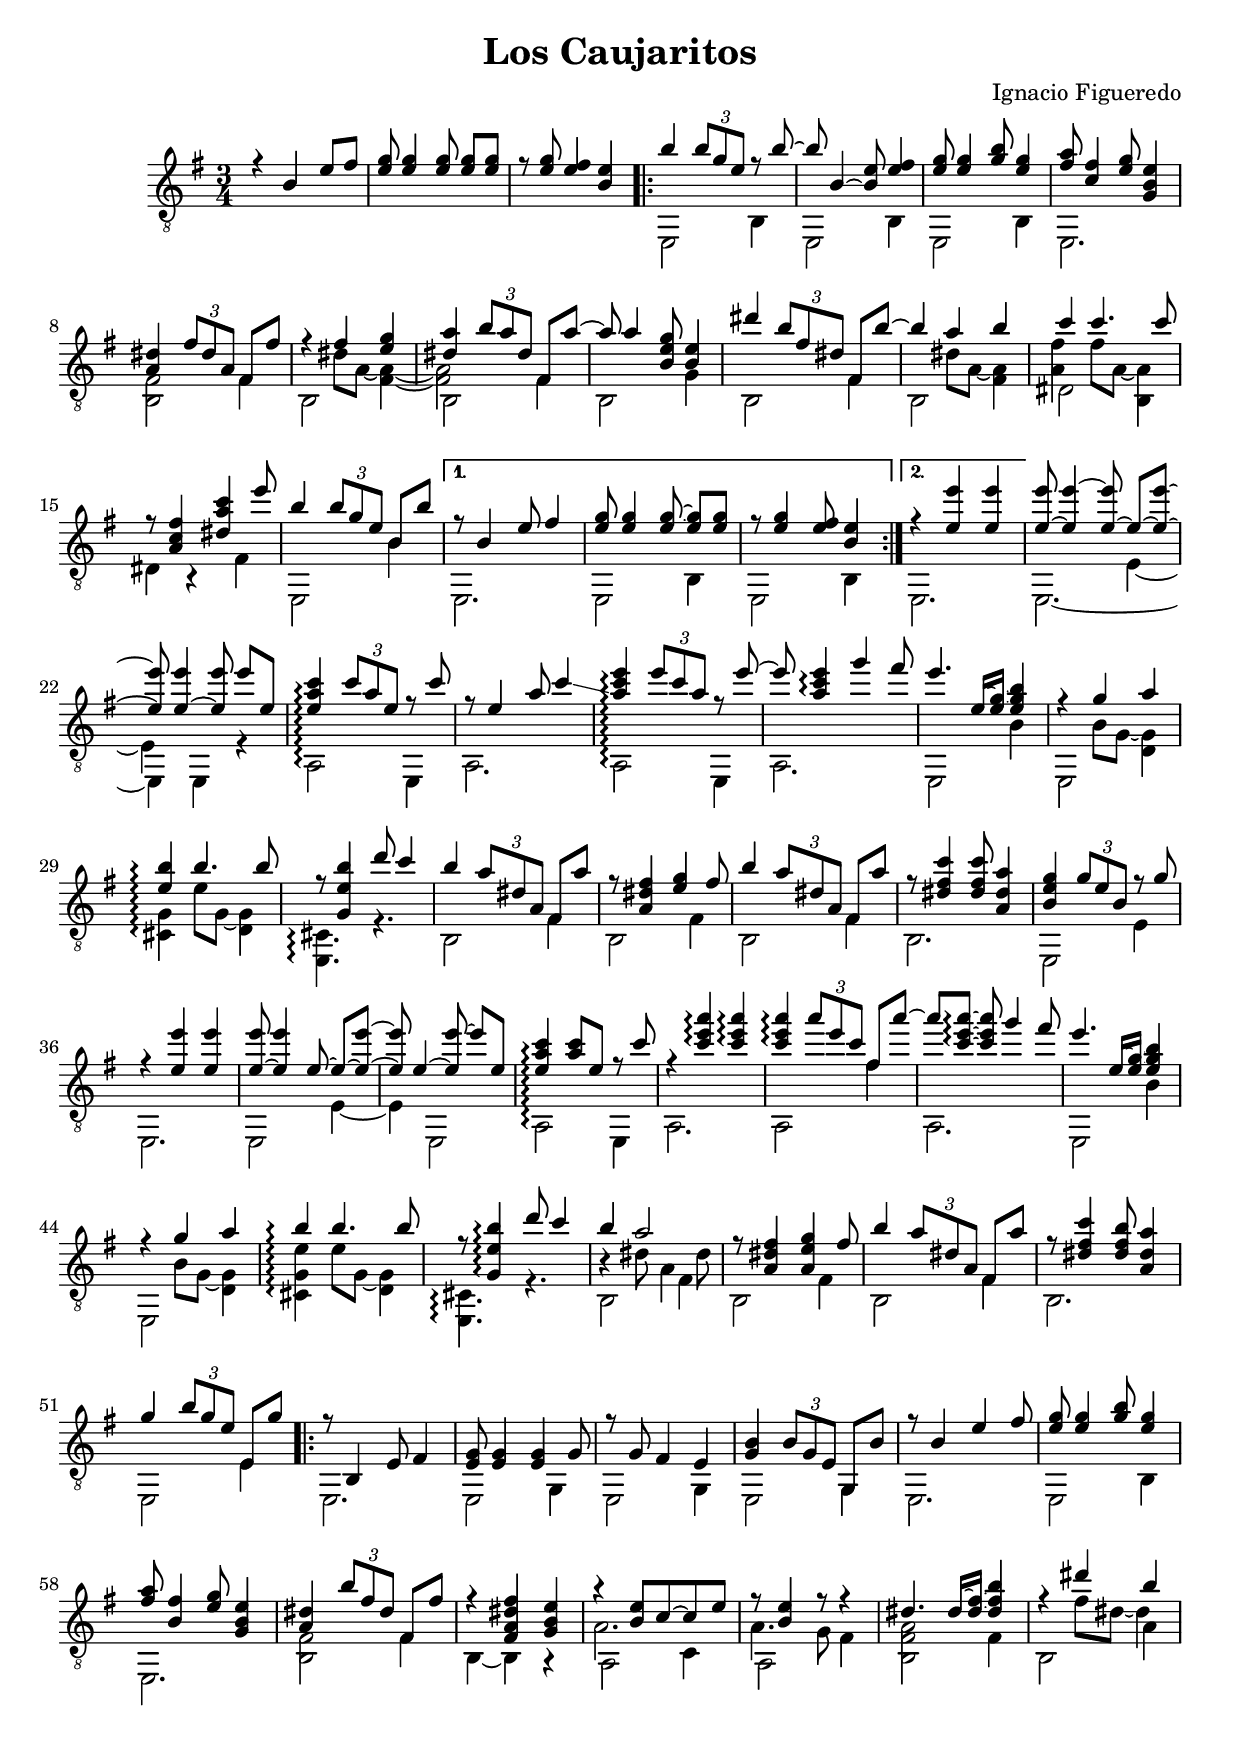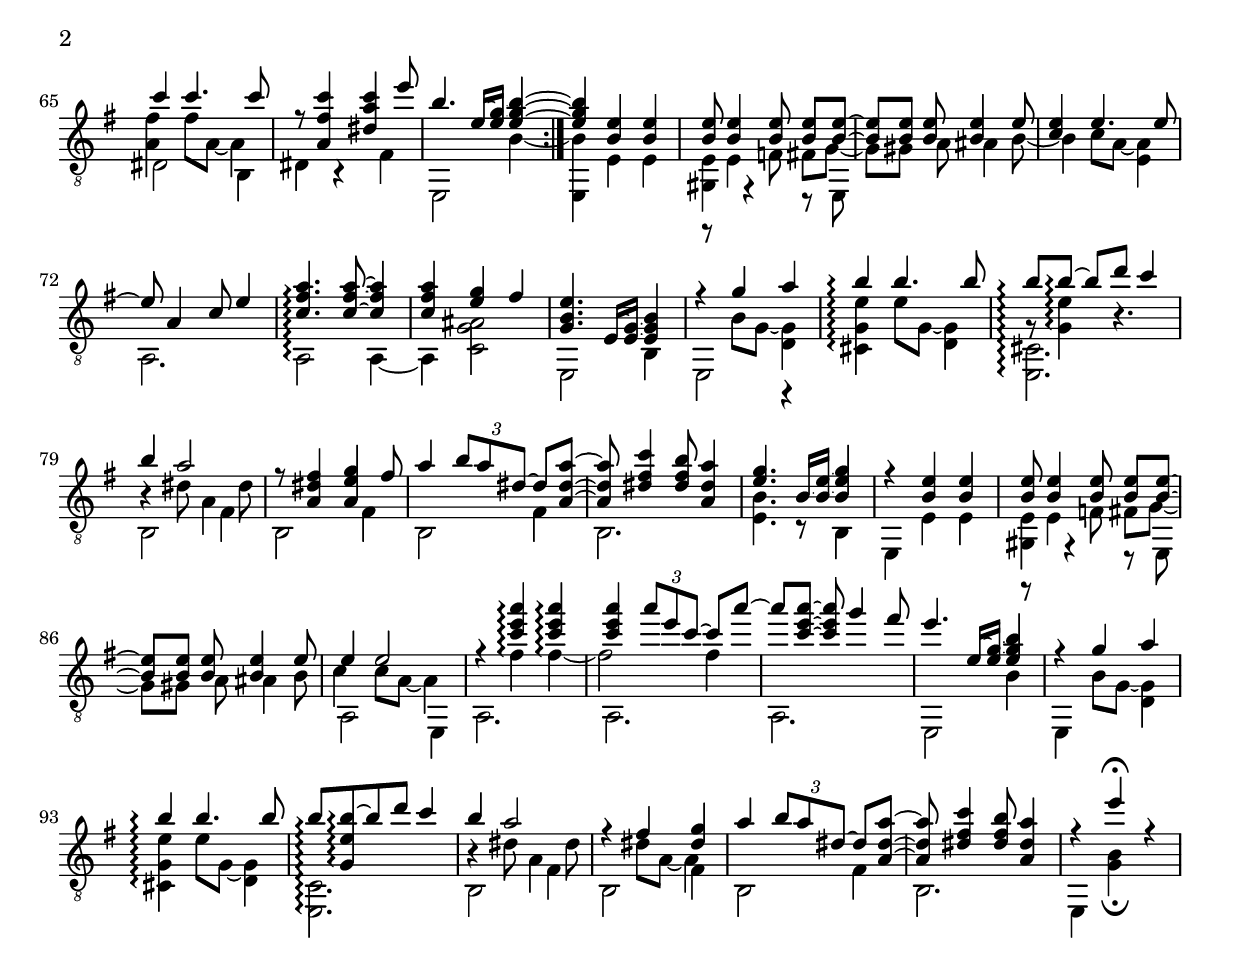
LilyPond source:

\header {
  title = "Los Caujaritos"
  composer = "Ignacio Figueredo"
}
\version "2.24.1"
\score {
  \new Staff \with {
    \consists  "Span_arpeggio_engraver" 
  }
  <<
    \new Voice = "melody" {
      \voiceOne
      \relative {
  \set Staff.connectArpeggios = ##t
  \time 3/4
  \key e \minor
  \clef "treble_8"
  r4 b e8 fis
  <e g> <e g>4 \autoBeamOff <e g>8 \autoBeamOn <e g> <e g>
  r <e g> <e fis>4 <b e>
  \repeat volta 2 {
    % meas. 4
    b' \tuplet 3/2 { b8 g e } r b'~
    b b,4~ <b e>8 <e fis>4
    <e g>8 <e g>4 <g b>8 <e g>4
    <fis a>8 <c fis>4 <e g>8 <g, b e>4
    <a dis> \tuplet 3/2 { fis'8 dis a } fis8 fis'
    % meas. 9
    r4 fis <e g>
    <dis a'> \tuplet 3/2 { b'8 a dis, } fis,8 a'~
    a a4 <b, e g>8 <b e>4
    dis' \tuplet 3/2 { b8 fis dis } fis,8 b'~
    b4 a b
    % meas. 14
    c c4. c8
    r <a, fis' c>4 <dis a' c> e'8
    b4 \tuplet 3/2 { b8 g e } b b'
    \alternative {
      \volta 1 {
        r8 b,4 e8 fis4
        <e g>8 <e g>4 \autoBeamOff <e~ g~>8 \autoBeamOn <e g> <e g>
        r <e g>4 <e fis>8 <b e>4
      }
      \volta 2 {
        r <e e'> <e e'>
      }
    }
  }
  % meas. 21
  <e~ e'>8 <e e'~>4 \autoBeamOff <e~ e'>8 \autoBeamOn e~ <e~ e'~>
  <e e'>8 <e~ e'>4 \autoBeamOff <e e'>8 \autoBeamOn e' e,
  <e a c>4\arpeggio \tuplet 3/2 { c'8 a e } r8 c'
  r e,4 a8 c4\glissando
  <a c e>\arpeggio \tuplet 3/2 { e'8 c a } r e'~
  e <a, c e>4\arpeggio g'4 fis8
  % meas. 27
  e4. e,16~ <e~ g~> <e g b>4
  r4 g a
  <e b'>\arpeggio b'4. b8
  r <g, e' b'>4 d''8 c4
  b \tuplet 3/2 { a8 dis, a } fis a'
  r8 <a, dis fis>4 <e' g> fis8
  b4 \tuplet 3/2 { a8 dis, a } fis a'
  % meas. 34
  r8 <dis, fis c'>4 <dis fis c'>8 <a dis a'>4
  <b e g> \tuplet 3/2 { g'8 e b } r g'
  r4 <e e'> <e e'>
  <e~ e'>8 <e e'>4 \autoBeamOff e8~ \autoBeamOn e~ <e~ e'~>
  <e e'> e4~ \autoBeamOff <e e'~>8 \autoBeamOn e' e,
  <e a c>4\arpeggio <a c>8 e r c'
  % meas. 40
  r4 <c e a>\arpeggio <c e a>\arpeggio
  <c e a>\arpeggio \tuplet 3/2 { a'8 e c } fis, a'~
  a <c,~ e~ a~>\arpeggio <c e a>\noBeam g'4 fis8
  e4. e,16~ <e~ g~> <e g b>4
  r g a
  b\arpeggio b4. b8
  % meas. 46
  r <g, e' b'>4\arpeggio d''8 c4
  b a2
  r8 <a, dis fis>4 <a e' g> fis'8
  b4 \tuplet 3/2 { a8 dis, a } fis a'
  r <dis, fis c'>4 <dis fis b>8 <a dis a'>4
  g'4 \tuplet 3/2 { b8 g e } e, g'
  % meas. 52
  \repeat volta 2 {
    r8 b,,4 e8 fis4
    <e g>8 <e g>4 <e g> g8
    r g fis4 e4
    <g b> \tuplet 3/2 { b8 g e } g, b'
    r b4 e fis8
    <e g> <e g>4 <g b>8 <e g>4
    <fis a>8 <b, fis'>4 <e g>8 <g, b e>4
    % meas. 59
    <a dis> \tuplet 3/2 { b'8 fis dis } fis, fis'
    r4 <fis, a dis fis> <g b e>
    r <b e>8 c~ c e
    r <b e>4 r8 r4
    dis4. dis16~ <dis~ fis~> <dis fis b>4
    r dis' b
    c c4. c8
    r <a, fis' c'>4 <dis a' c> e'8
    b4. e,16~ <e~ g~> <e~ g~ b~>4
  }
  % meas. 68
  <e g b> <b e> <b e>
  <b e>8 <b e>4 \autoBeamOff <b e>8 \autoBeamOn <b e> <b~ e~>
  <b e> <b e> <b e>\noBeam <b e>4 e8
  <c e>4 e4. e8~
  e a,4 c8 e4
  <c fis a>4.\arpeggio <c~ fis~ a~>8 <c fis a>4
  <c fis a> <e g> fis
  % meas. 75
  <g, b e>4. e16~ <e~ g~> <e g b>4
  r4 g' a
  b\arpeggio b4. b8
  b[\arpeggio b~]\arpeggio b[ d] c4
  b a2
  r8 <a, dis fis>4 <a e' g> fis'8
  % meas. 81
  a4 \tuplet 3/2 { b8 a dis,~ } dis <a~ dis~ a'~>
  <a dis a'> <dis fis c'>4 <dis fis b>8 <a dis a'>4
  <e' g>4. b16~ <b~ e~> <b e g>4
  r <b e> <b e>
  <b e>8 <b e>4 \autoBeamOff <b e>8 \autoBeamOn <b e> <b~ e~>
  <b e> <b e> <b e>\noBeam <b e>4 e8
  e4 e2
  % meas. 88
  r4 <c' e a>\arpeggio <c e a>\arpeggio
  <c e a> \tuplet 3/2 { a'8 e c~ } c a'~
  a <c,~ e~ a~> <c e a>\noBeam g'4 fis8
  e4. e,16~ <e~ g~> <e g b>4
  r4 g a
  b4\arpeggio b4. b8
  % meas. 94
  b\arpeggio <g, e' b'~>\arpeggio b' d c4
  b4 a2
  r4 fis4 <dis g>4
  a'4  \tuplet 3/2 { b8 a dis,~ } dis <a~ dis~ a'~>
  <a dis a'> <dis fis c'>4 <dis fis b>8 <a dis a'>4
  r4 e''4\fermata r4
}

    }
    \new Voice = "accompaniment" {
      \voiceTwo
      \relative {
  %\set Staff.connectArpeggios = ##t
  %\time 3/4
  %\key e \minor
  %\clef "treble_8"
  s2.
  s2.
  s2.
  %\repeat volta 2 {
    % meas. 4
    e,2 b'4
    e,2 b'4
    e,2 b'4
    e,2.
    <b' fis'>2 fis'4
    % meas. 9
    \voices 2,4 << { b,2 s4 } \\ { s4 dis'8 a~ <fis~ a~>4 } >>
    \voices 2,4 << { b,2 fis'4 } \\ { <fis a>2 s4 } >>
    b,2 g'4
    b,2 fis'4
    \voices 2,4 << { b,2 s4 } \\ { s4 dis'8 a~ <fis a>4 } >>
    % meas. 14
    \voices 2,4 << { dis2 s4 } \\ { <a' fis'>4 fis'8 a,~ <b, a'>4 } >>
    dis4 r fis
    e,2 b''4
    %\alternative {
      %\volta 1 {
        e,,2.
        e2 b'4
        e,2 b'4
      %}
      %\volta 2 {
        e,2.
      %}
    %}
  %}
  % meas. 21
  \voices 2,4 << { e2.~ } \\ { s2 e'4~ } >>
  \voices 2,4 << { e,4 e r } \\ { e' s2 } >>
  a,2\arpeggio e4
  a2.
  a2\arpeggio e4
  a2.
  % meas. 27
  e2 b''4
  \voices 2,4 << { e,,2 s4 } \\ { s4 b''8 g~ <d g>4 } >>
  <cis g'>4\arpeggio e'8 g,~ <d g>4
  <e, cis'>4.\arpeggio r4.
  b'2 fis'4
  b,2 fis'4
  b,2 fis'4
  % meas. 34
  b,2.
  e,2 e'4
  e,2.
  e2 e'4~
  e e,2
  a2\arpeggio e4
  % meas. 40
  a2.
  a2 fis''4
  a,,2.
  e2 b''4
  \voices 2,4 << { e,,2 s4 } \\ { s4 b''8 g~ <d g>4 } >>
  <cis g' e'>4\arpeggio e'8 g,~ <d g>4
  % meas. 46
  <e, cis'>4.\arpeggio r
  \voices 2,4 << { b'2 fis'4 } \\ { b4\rest dis8 a4 dis8 } >>
  b,2 fis'4
  b,2 fis'4
  b,2.
  e,2 e'4
  % meas. 52
  %\repeat volta 2 {
    e,2.
    e2 g4
    e2 g4
    e2 g4
    e2.
    e2 b'4
    e,2.
    % meas. 59
    <b' fis'>2 fis'4
    b,4~ b r
    \voices 2,4 << { a2 c4 } \\ { a'2. } >>
    \voices 2,4 << { a,2 fis'4 } \\ { a4. g8 s4 } >>
    <b, fis' a>2 fis'4
    \voices 2,4 << { b,2 a'4 } \\ { s4 fis'8 dis~ dis4 } >>
    \voices 2,4 << { dis,2 b4 } \\ { <a' fis'>4 fis'8 a,~ a4 } >>
    dis,4 r fis
    e,2 b''4~
  %}
  % meas. 68
  <e,, b''> e' e
  \voices 2,4 << { <gis, e'> r r8 e } \\ { r8 e'4 \autoBeamOff f8 \autoBeamOn fis g~ } >>
  \voices 2,4 << { s2. } \\ { g8 gis8 a8\noBeam ais4 b8~ } >>
  \voices 2,4 << { s2. } \\ { \voiceFour b4 c8 a8~ <e a>4 } >>
  a,2.
  a2\arpeggio a4~
  a <c g' ais>2
  % meas. 75
  e,2 b'4
  \voices 2,4 << { e,2  r4 } \\ { s4 b''8 g~ <d g>4 } >>
  <cis g' e'>\arpeggio e'8 g,~ <d g>4
  \voices 2,4 << { <e, cis'>2.\arpeggio } \\ { g'8\rest <g e'>4\arpeggio b4.\rest } >>
  \voices 2,4 << { b,2 fis'4 } \\ { b4\rest dis8 a4 dis8 } >>
  b,2 fis'4
  % meas. 81
  b,2 fis'4
  b,2.
  <e b'>4. r8 b4
  e, e' e
  \voices 2,4 << { <gis, e'> r r8 e } \\ { r8 e'4 \autoBeamOff f8 \autoBeamOn fis g~ } >>
  \voices 2,4 << { s2. } \\ { g8 gis8 a8\noBeam ais4 b8 } >>
  \voices 2,4 << { a,2 e4 } \\ { c''4 c8 a~ a4 } >>
  % meas. 88
  \voices 2,4 << { a,2. } \\ { s4 fis''\arpeggio fis~\arpeggio } >>
  \voices 2,4 << { a,,2. } \\ { fis''2 fis4 } >>
  a,,2.
  e2 b''4
  e,,4 b''8 g~ <d g>4
  <cis g' e'>4\arpeggio e'8 g,~ <d g>4
  % meas. 94
  <e, c'>2.\arpeggio
  \voices 2,4 << { b'2 fis'4 } \\ { b4\rest dis8 a4 dis8 } >>
  \voices 2,4 << { b,2 fis'4 } \\ { s4 dis'8 a~ a4 } >>
  b,2 fis'4
  b,2.
  e,4 <g' b>\fermata s4
}

    }
  >>
}
